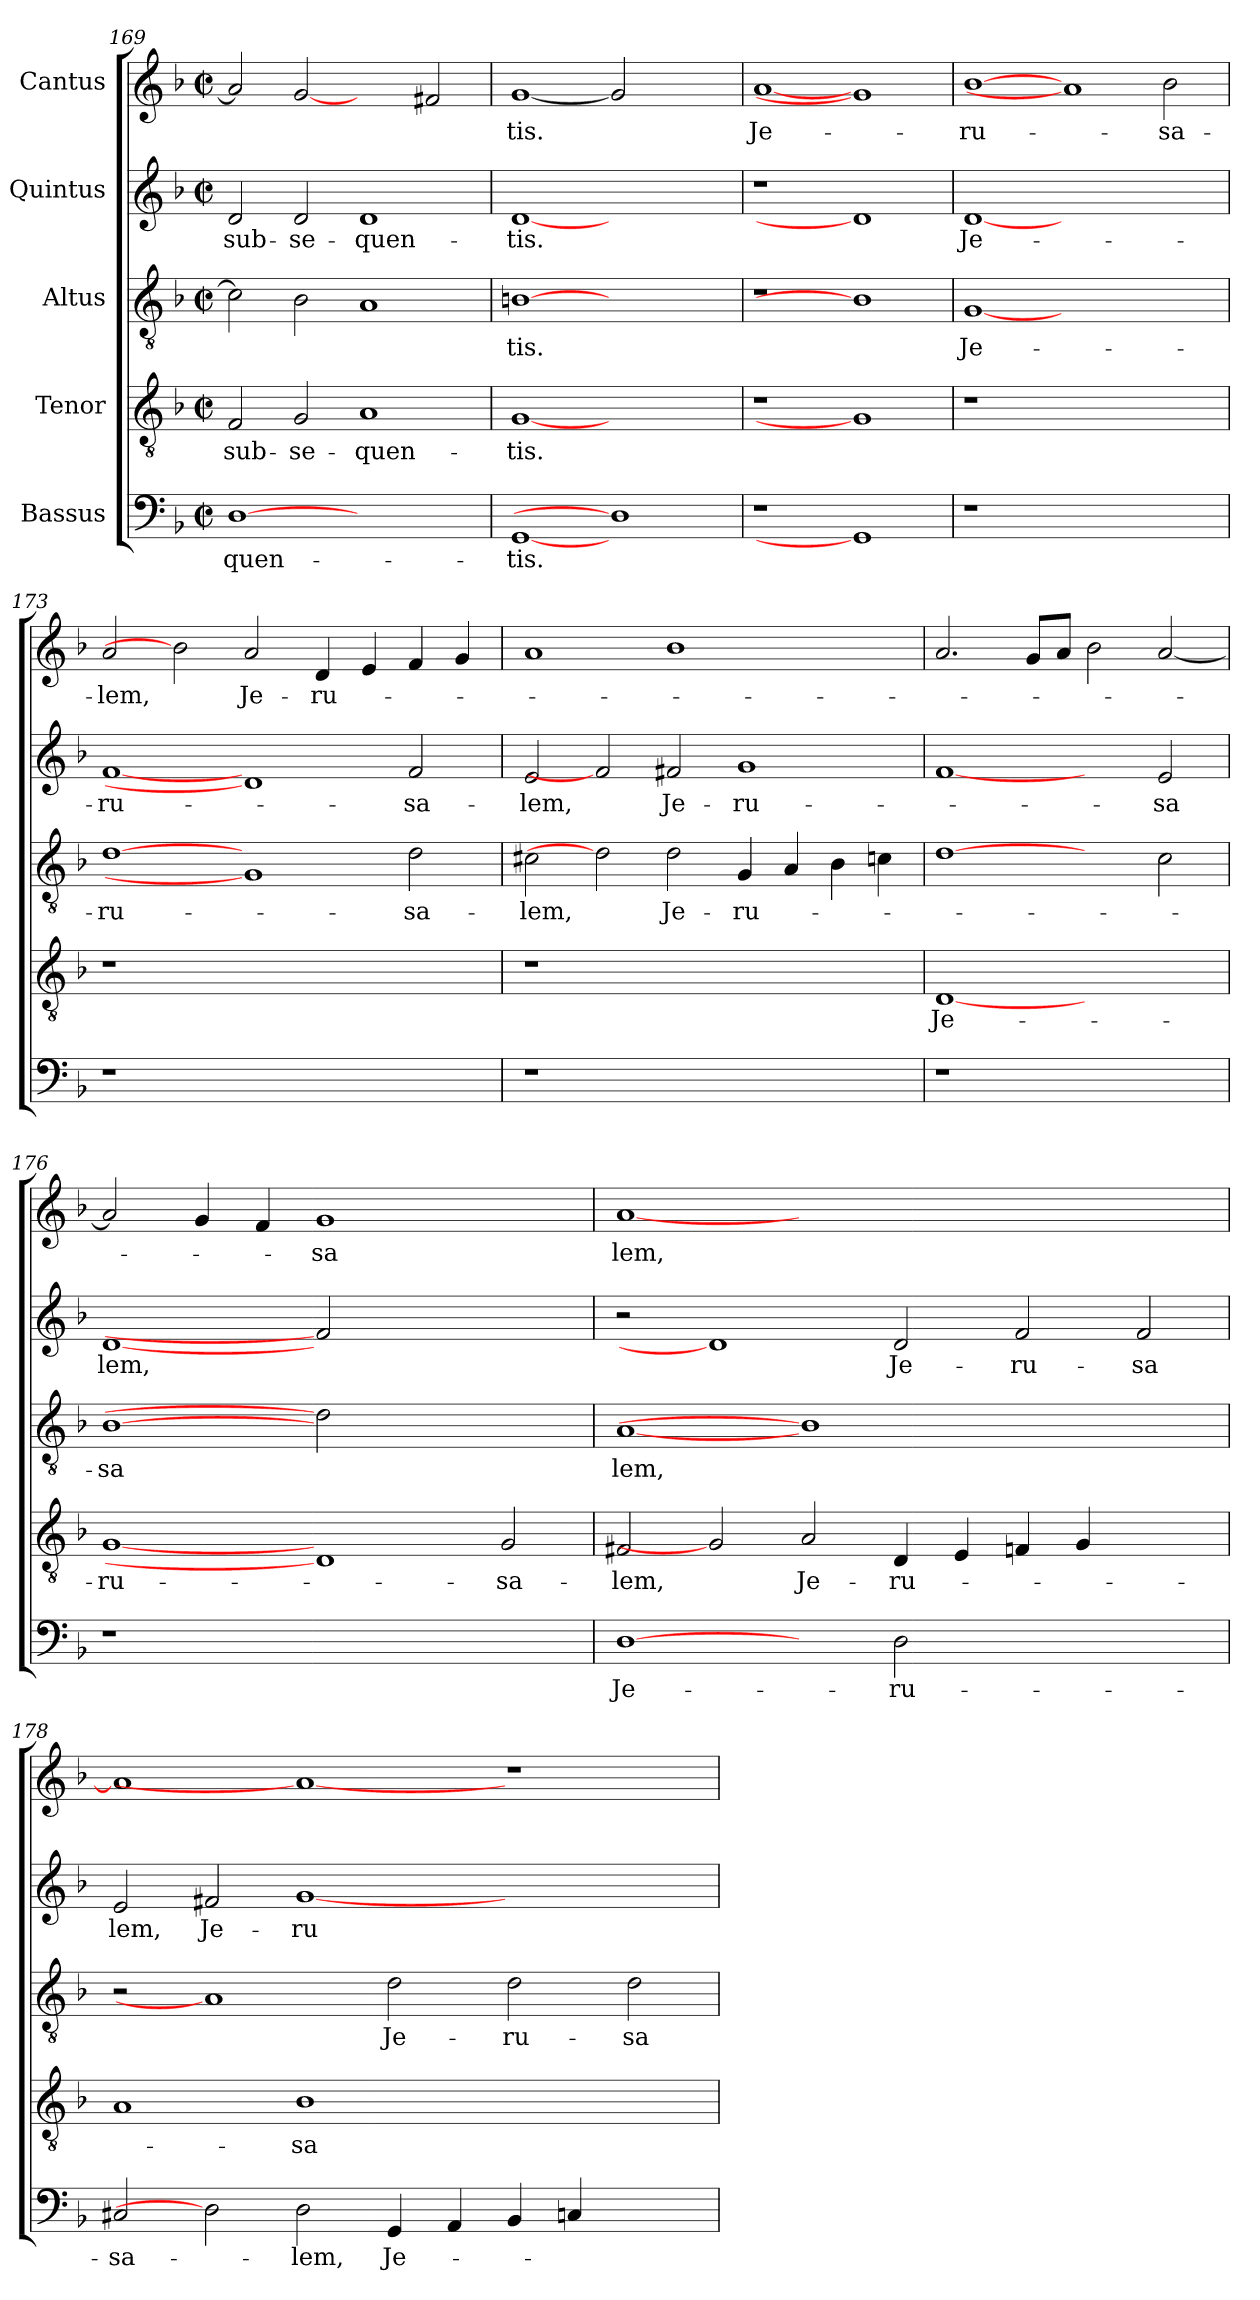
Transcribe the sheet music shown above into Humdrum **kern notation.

**kern	**text	**kern	**text	**kern	**text	**kern	**text	**kern	**text
*part5	*part5	*part4	*part4	*part3	*part3	*part2	*part2	*part1	*part1
*staff5	*staff5	*staff4	*staff4	*staff3	*staff3	*staff2	*staff2	*staff1	*staff1
*I"Bassus	*	*I"Tenor	*	*I"Altus	*	*I"Quintus	*	*I"Cantus	*
*clefF4	*	*clefGv2	*	*clefGv2	*	*clefG2	*	*clefG2	*
*k[b-]	*	*k[b-]	*	*k[b-]	*	*k[b-]	*	*k[b-]	*
*F:	*	*F:	*	*F:	*	*F:	*	*F:	*
*M2/2	*	*M2/2	*	*M2/2	*	*M2/2	*	*M2/2	*
*met(c|)	*	*met(c|)	*	*met(c|)	*	*met(c|)	*	*met(c|)	*
=169	=169	=169	=169	=169	=169	=169	=169	=169	=169
!	!LO:LY:b	!	!LO:LY:b	!	!	!	!LO:LY:b	!	!
[1D	-quen-	2F/	sub-	2c\]	.	2d/	sub-	2a/]	.
!	!	!	!LO:LY:b	!	!	!	!LO:LY:b	!	!
.	.	2G/	-se-	2B-\	.	2d/	-se-	[2g	.
!	!	!	!LO:LY:b	!	!	!	!LO:LY:b	!	!
1ryy	.	1A	-quen-	1A	.	1d	-quen-	2ryy	.
.	.	.	.	.	.	.	.	2f#X/	.
=170	=170	=170	=170	=170	=170	=170	=170	=170	=170
!	!LO:LY:b	!	!LO:LY:b	!	!LO:LY:b	!	!LO:LY:b	!	!LO:LY:b
[1GG	-tis.	[1G	-tis.	[1Bn	-tis.	[1d	-tis.	[1g	-tis.
1D]	.	1ryy	.	1ryy	.	1ryy	.	2g]	.
.	.	.	.	.	.	.	.	2ryy	.
!!LO:PB:g=z
=171	=171	=171	=171	=171	=171	=171	=171	=171	=171
!	!	!	!	!	!	!	!	!	!LO:LY:b
1r	.	1r	.	1r	.	1r	.	[1a	Je-
1GG]	.	1G]	.	1B]	.	1d]	.	1g]	.
=172	=172	=172	=172	=172	=172	=172	=172	=172	=172
!	!	!	!	!	!LO:LY:b	!	!LO:LY:b	!	!LO:LY:b
1r	.	1r	.	[1G	Je-	[1d	Je-	[1b-	-ru-
1.ryy	.	1.ryy	.	1.ryy	.	1.ryy	.	1a]	.
!	!	!	!	!	!	!	!	!	!LO:LY:b
.	.	.	.	.	.	.	.	2b-\	-sa-
=173	=173	=173	=173	=173	=173	=173	=173	=173	=173
!	!	!	!	!	!LO:LY:b	!	!LO:LY:b	!	!LO:LY:b
1r	.	1r	.	[1d	-ru-	[1f	-ru-	2a/	-lem,
.	.	.	.	.	.	.	.	2b-]	.
!	!	!	!	!	!	!	!	!	!LO:LY:b
1.ryy	.	1.ryy	.	1G]	.	1d]	.	2a/	Je-
!	!	!	!	!	!	!	!	!	!LO:LY:b
.	.	.	.	.	.	.	.	4d/	-ru-
.	.	.	.	.	.	.	.	4e/	.
!	!	!	!	!	!LO:LY:b	!	!LO:LY:b	!	!
.	.	.	.	2d\	-sa-	2f/	-sa-	4f/	.
.	.	.	.	.	.	.	.	4g/	.
=174	=174	=174	=174	=174	=174	=174	=174	=174	=174
!	!	!	!	!	!LO:LY:b	!	!LO:LY:b	!	!
1r	.	1r	.	2c#X\	-lem,	2e/	-lem,	1a	.
.	.	.	.	2d]	.	2f]	.	.	.
!	!	!	!	!	!LO:LY:b	!	!LO:LY:b	!	!
1.ryy	.	1.ryy	.	2d\	Je-	2f#X/	Je-	1b-	.
!	!	!	!	!	!LO:LY:b	!	!LO:LY:b	!	!
.	.	.	.	4G/	-ru-	1g	-ru-	.	.
.	.	.	.	4A/	.	.	.	.	.
.	.	.	.	4B-\	.	.	.	2ryy	.
.	.	.	.	4cn\	.	.	.	.	.
=175	=175	=175	=175	=175	=175	=175	=175	=175	=175
!	!	!	!LO:LY:b	!	!	!	!	!	!
1r	.	[1D	Je-	[1d	.	[1f	.	2.a/	.
.	.	.	.	.	.	.	.	8g/L	.
.	.	.	.	.	.	.	.	8a/J	.
1ryy	.	1ryy	.	2ryy	.	2ryy	.	2b-\	.
!	!	!	!	!	!	!	!LO:LY:b	!	!
.	.	.	.	2c\	.	2e/	-sa	[2a/	.
!!LO:LB:g=z
=176	=176	=176	=176	=176	=176	=176	=176	=176	=176
!	!	!	!LO:LY:b	!	!LO:LY:b	!	!LO:LY:b	!	!
1r	.	[1G	-ru-	[1B-	-sa	[1d	lem,	2a/]	.
.	.	.	.	.	.	.	.	4g/	.
.	.	.	.	.	.	.	.	4f/	.
!	!	!	!	!	!	!	!	!	!LO:LY:b
1.ryy	.	1D]	.	2d]	.	2f]	.	1g	-sa
.	.	.	.	1ryy	.	1ryy	.	.	.
!	!	!	!LO:LY:b	!	!	!	!	!	!
.	.	2G/	-sa-	.	.	.	.	2ryy	.
=177	=177	=177	=177	=177	=177	=177	=177	=177	=177
!	!LO:LY:b	!	!LO:LY:b	!	!LO:LY:b	!	!	!	!LO:LY:b
[1D	Je-	2F#X/	-lem,	[1A	lem,	2r	.	[1a	lem,
.	.	2G]	.	.	.	1d]	.	.	.
!	!	!	!LO:LY:b	!	!	!	!	!	!
2ryy	.	2A/	Je-	1B-]	.	.	.	0ryy	.
!	!LO:LY:b	!	!LO:LY:b	!	!	!	!LO:LY:b	!	!
2D\	-ru-	4D/	-ru-	.	.	2d/	Je-	.	.
.	.	4E/	.	.	.	.	.	.	.
!	!	!	!	!	!	!	!LO:LY:b	!	!
1ryy	.	4Fn/	.	1ryy	.	2f/	-ru-	.	.
.	.	4G/	.	.	.	.	.	.	.
!	!	!	!	!	!	!	!LO:LY:b	!	!
.	.	2ryy	.	.	.	2f/	-sa	.	.
=178	=178	=178	=178	=178	=178	=178	=178	=178	=178
!	!LO:LY:b	!	!	!	!	!	!LO:LY:b	!	!
2C#X/	-sa-	1A	.	2r	.	2e/	lem,	1a]	.
!	!	!	!	!	!	!	!LO:LY:b	!	!
2D]	.	.	.	1A]	.	2f#X/	Je-	.	.
!	!LO:LY:b	!	!LO:LY:b	!	!	!	!LO:LY:b	!	!
2D\	-lem,	1B-	-sa	.	.	[1g	-ru-	1a_	.
!	!LO:LY:b	!	!	!	!LO:LY:b	!	!	!	!
4GG/	Je-	.	.	2d\	Je-	.	.	.	.
4AA/	.	.	.	.	.	.	.	.	.
!	!	!	!	!	!LO:LY:b	!	!	!	!
4BB-/	.	1ryy	.	2d\	-ru-	1ryy	.	1r	.
4Cn/	.	.	.	.	.	.	.	.	.
!	!	!	!	!	!LO:LY:b	!	!	!	!
2ryy	.	.	.	2d\	-sa	.	.	.	.
=	=	=	=	=	=	=	=	=	=
*-	*-	*-	*-	*-	*-	*-	*-	*-	*-
